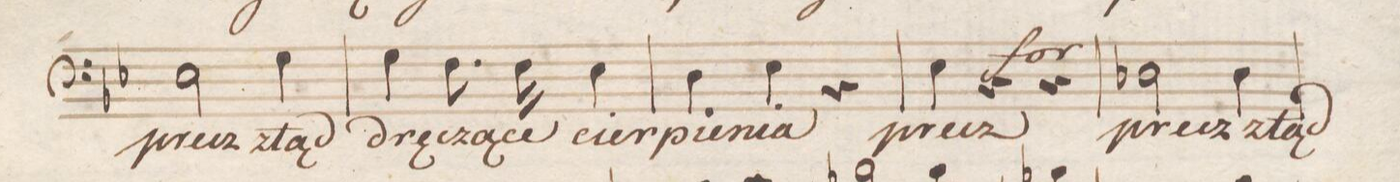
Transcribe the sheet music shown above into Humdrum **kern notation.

**kern	**text	**dynam
*I"Baſso.	*	*
*clefF4	*	*
*k[b-e-]	*	*
*met(C.|)	*	*
*M3/4	*	*
2E-\	precz	.
4G\	ztąd	.
=90	=90	=90
4G\	drę-	.
8.F\	-czą-	.
16F\	-ce	.
4E-\	cier-	.
=91	=91	=91
4D\	-pie-	.
4E-\	-nia	.
4r	.	.
=92	=92	=92
4E-\	precz	.
4r	.	f
4r	.	.
=93	=93	=93
2D-X\	precz	.
4D-\	ztąd	.
=94	=94	=94
*-	*-	*-
